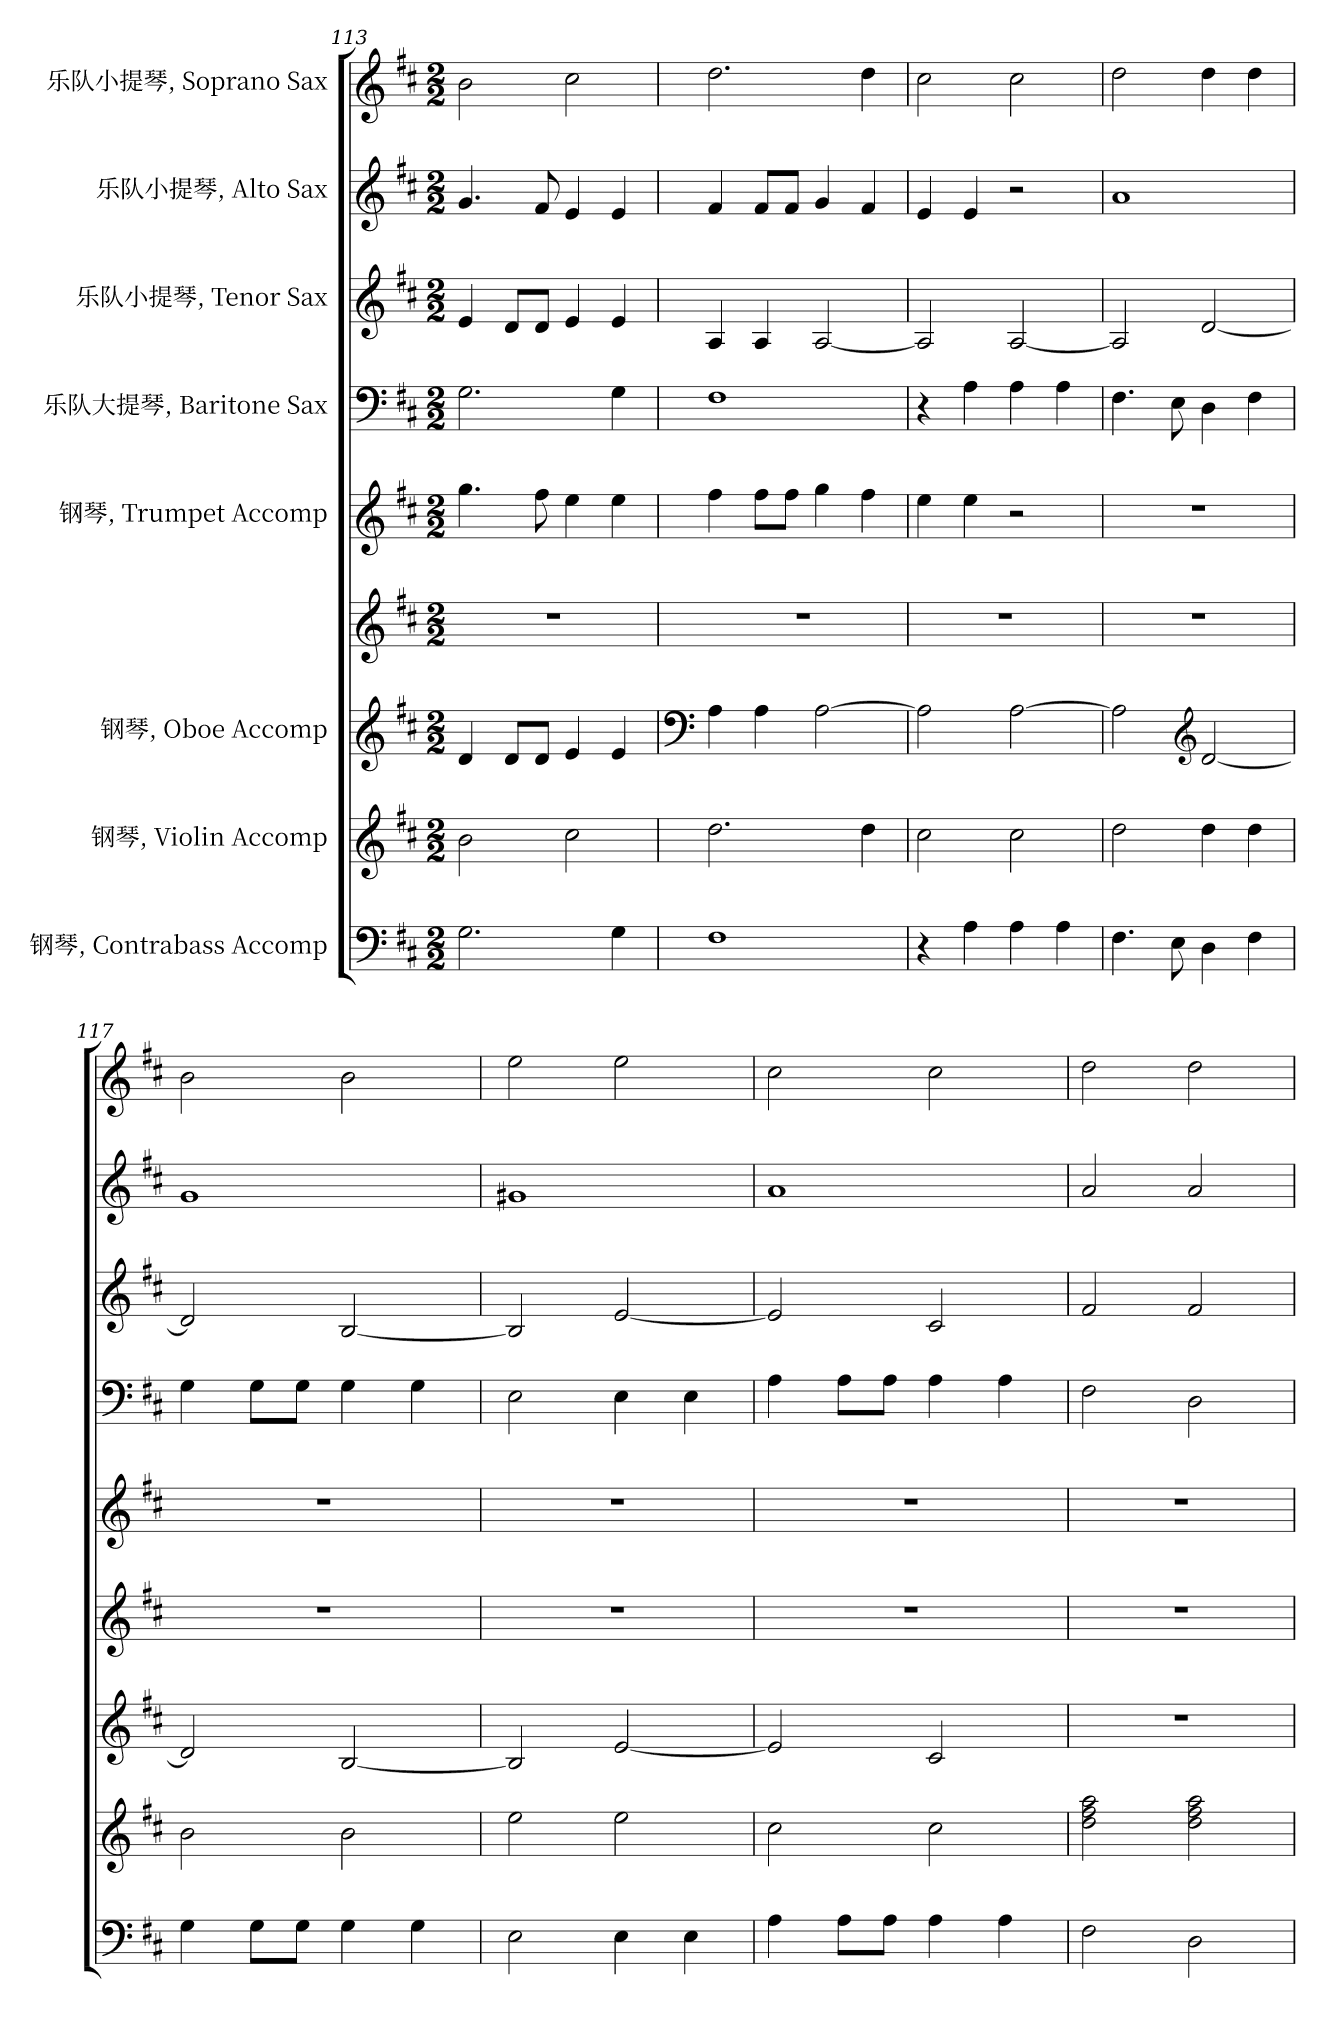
**kern	**kern	**kern	**kern	**kern	**kern	**kern	**kern	**kern
*part8	*part7	*part6	*part6	*part5	*part4	*part3	*part2	*part1
*staff9	*staff8	*staff7	*staff6	*staff5	*staff4	*staff3	*staff2	*staff1
*I"钢琴, Contrabass Accomp	*I"钢琴, Violin Accomp	*I"钢琴, Oboe Accomp	*	*I"钢琴, Trumpet Accomp	*I"乐队大提琴, Baritone Sax	*I"乐队小提琴, Tenor Sax	*I"乐队小提琴, Alto Sax	*I"乐队小提琴, Soprano Sax
*clefF4	*clefG2	*clefG2	*clefG2	*clefG2	*clefF4	*clefG2	*clefG2	*clefG2
*k[f#c#]	*k[f#c#]	*k[f#c#]	*k[f#c#]	*k[f#c#]	*k[f#c#]	*k[f#c#]	*k[f#c#]	*k[f#c#]
*M2/2	*M2/2	*M2/2	*M2/2	*M2/2	*M2/2	*M2/2	*M2/2	*M2/2
=113	=113	=113	=113	=113	=113	=113	=113	=113
2.G\	2b\	4d/	1r	4.gg\	2.G\	4e/	4.g/	2b\
.	.	8d/L	.	.	.	8d/L	.	.
.	.	8d/J	.	8ff#\	.	8d/J	8f#/	.
.	2cc#\	4e/	.	4ee\	.	4e/	4e/	2cc#\
4G\	.	4e/	.	4ee\	4G\	4e/	4e/	.
=114	=114	=114	=114	=114	=114	=114	=114	=114
*	*	*clefF4	*	*	*	*	*	*
1F#	2.dd\	4A\	1r	4ff#\	1F#	4A/	4f#/	2.dd\
.	.	4A\	.	8ff#\L	.	4A/	8f#/L	.
.	.	.	.	8ff#\J	.	.	8f#/J	.
.	.	[2A\	.	4gg\	.	[2A/	4g/	.
.	4dd\	.	.	4ff#\	.	.	4f#/	4dd\
=115	=115	=115	=115	=115	=115	=115	=115	=115
4r	2cc#\	2A\]	1r	4ee\	4r	2A/]	4e/	2cc#\
4A\	.	.	.	4ee\	4A\	.	4e/	.
4A\	2cc#\	[2A\	.	2r	4A\	[2A/	2r	2cc#\
4A\	.	.	.	.	4A\	.	.	.
=116	=116	=116	=116	=116	=116	=116	=116	=116
4.F#\	2dd\	2A\]	1r	1r	4.F#\	2A/]	1a	2dd\
8E\	.	.	.	.	8E\	.	.	.
*	*	*clefG2	*	*	*	*	*	*
4D\	4dd\	[2d/	.	.	4D\	[2d/	.	4dd\
4F#\	4dd\	.	.	.	4F#\	.	.	4dd\
=117	=117	=117	=117	=117	=117	=117	=117	=117
4G\	2b\	2d/]	1r	1r	4G\	2d/]	1g	2b\
8G\L	.	.	.	.	8G\L	.	.	.
8G\J	.	.	.	.	8G\J	.	.	.
4G\	2b\	[2B/	.	.	4G\	[2B/	.	2b\
4G\	.	.	.	.	4G\	.	.	.
!!LO:PB:g=z
=118	=118	=118	=118	=118	=118	=118	=118	=118
2E\	2ee\	2B/]	1r	1r	2E\	2B/]	1g#X	2ee\
4E\	2ee\	[2e/	.	.	4E\	[2e/	.	2ee\
4E\	.	.	.	.	4E\	.	.	.
=119	=119	=119	=119	=119	=119	=119	=119	=119
4A\	2cc#\	2e/]	1r	1r	4A\	2e/]	1a	2cc#\
8A\L	.	.	.	.	8A\L	.	.	.
8A\J	.	.	.	.	8A\J	.	.	.
4A\	2cc#\	2c#/	.	.	4A\	2c#/	.	2cc#\
4A\	.	.	.	.	4A\	.	.	.
=120	=120	=120	=120	=120	=120	=120	=120	=120
2F#\	2dd\ 2ff#\ 2aa\	1r	1r	1r	2F#\	2f#/	2a/	2dd\
2D\	2dd\ 2ff#\ 2aa\	.	.	.	2D\	2f#/	2a/	2dd\
=	=	=	=	=	=	=	=	=
*-	*-	*-	*-	*-	*-	*-	*-	*-
